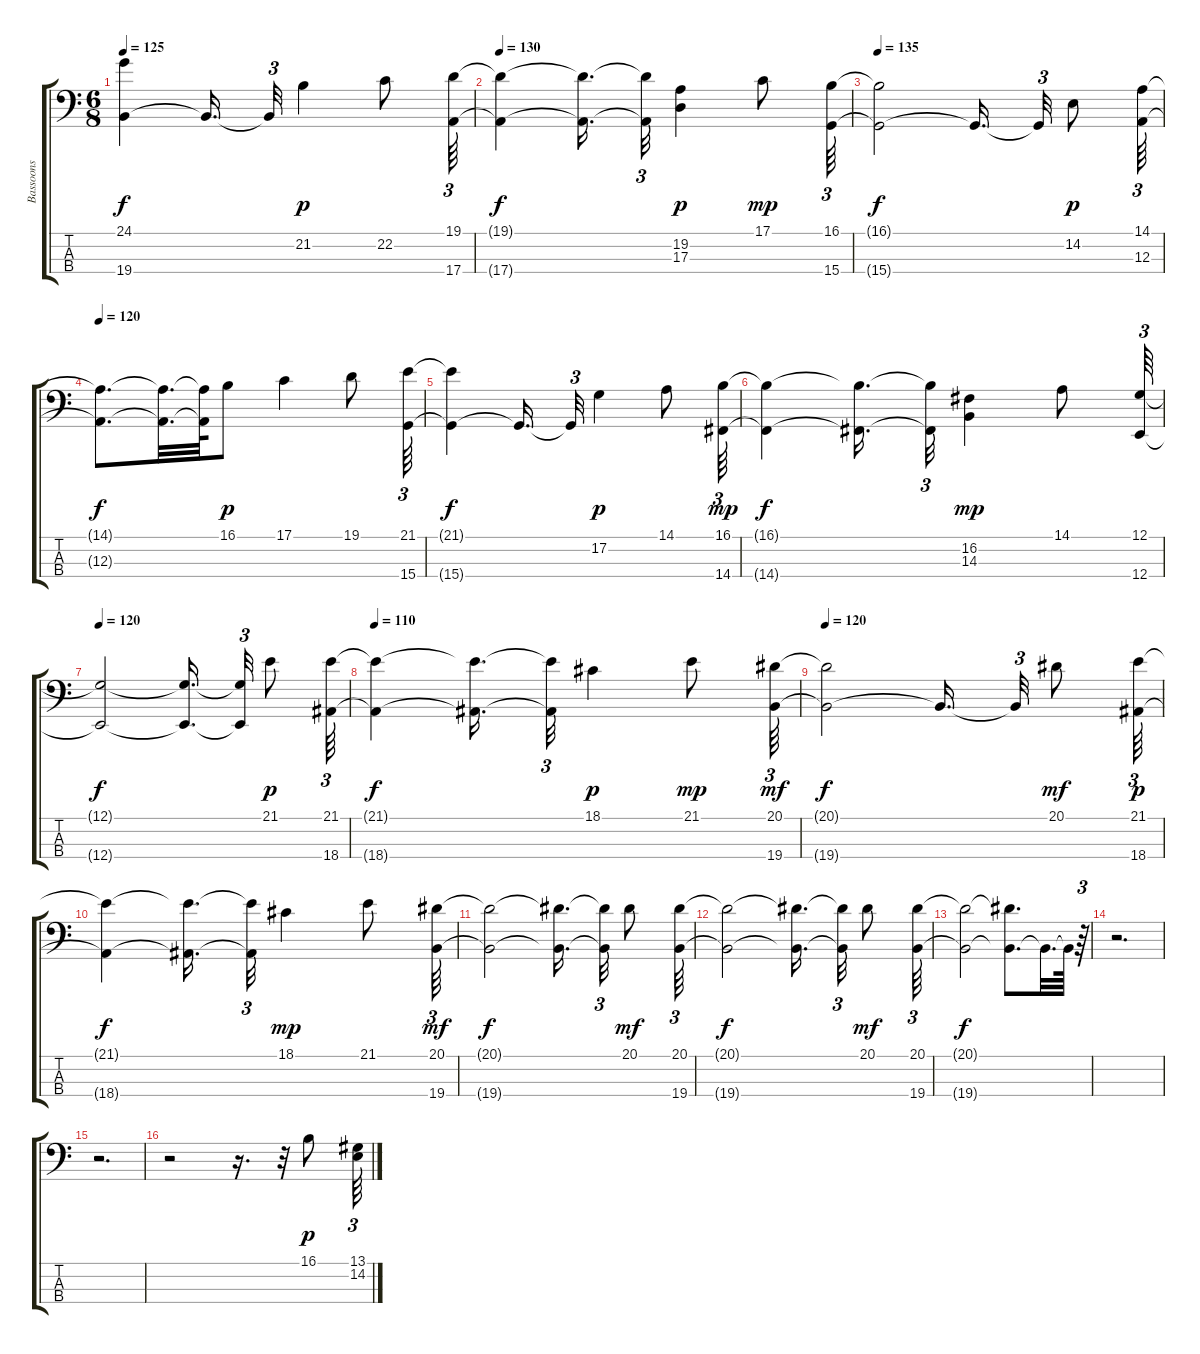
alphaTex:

\track ("Bassoons" "Bassoons") {instrument bassoon}
\staff {score tabs}
\tuning (G2 D2 A1 E1) {hide}
\ts (6 8)
\tempo 125
\clef f4
\ks c
(24.1{t} 19.4{t}).4{dy f} 19.4{t}.16{d} 19.4{t}.32{tu (3 2)} 21.2.4{dy p} 22.2.8 (19.1 17.4).64{tu (3 2)} |
\tempo 130
(19.1{t} 17.4{t}).4{dy f} (19.1{t} 17.4{t}).16{d} (19.1{t} 17.4{t}).32{tu (3 2)} (19.2 17.3).4{dy p} 17.1.8{dy mp} (16.1 15.4).64{tu (3 2)} |
\tempo 135
(16.1{t} 15.4{t}).2{dy f} 15.4{t}.16{d beam splitsecondary} 15.4{t}.32{tu (3 2)} 14.2.8{dy p} (14.1 12.3).64{tu (3 2)} |
\tempo 120
(14.1{t} 12.3{t}).8{d dy f} (14.1{t} 12.3{t}).32{d} (14.1{t} 12.3{t}).64 16.1.8{dy p} 17.1.4 19.1.8 (21.1 15.4).64{tu (3 2)} |
(21.1{t} 15.4{t}).4{dy f} 15.4{t}.16{d} 15.4{t}.32{tu (3 2)} 17.2.4{dy p} 14.1.8 (16.1 14.4).64{tu (3 2) dy mp} |
(16.1{t} 14.4{t}).4{dy f} (16.1{t} 14.4{t}).16{d} (16.1{t} 14.4{t}).32{tu (3 2)} (16.2 14.3).4{dy mp} 14.1.8 (12.1 12.4).64{tu (3 2)} |
\tempo 120
(12.1{t} 12.4{t}).2{dy f} (12.1{t} 12.4{t}).16{d beam splitsecondary} (12.1{t} 12.4{t}).32{tu (3 2)} 21.1.8{dy p} (21.1 18.4).64{tu (3 2)} |
\tempo 110
(21.1{t} 18.4{t}).4{dy f} (21.1{t} 18.4{t}).16{d} (21.1{t} 18.4{t}).32{tu (3 2)} 18.1.4{dy p} 21.1.8{dy mp} (20.1 19.4).64{tu (3 2) dy mf} |
\tempo 120
(20.1{t} 19.4{t}).2{dy f} 19.4{t}.16{d beam splitsecondary} 19.4{t}.32{tu (3 2)} 20.1.8{dy mf} (21.1 18.4).64{tu (3 2) dy p} |
(21.1{t} 18.4{t}).4{dy f} (21.1{t} 18.4{t}).16{d} (21.1{t} 18.4{t}).32{tu (3 2)} 18.1.4{dy mp} 21.1.8 (20.1 19.4).64{tu (3 2) dy mf} |
(20.1{t} 19.4{t}).2{dy f} (20.1{t} 19.4{t}).16{d beam splitsecondary} (20.1{t} 19.4{t}).32{tu (3 2)} 20.1.8{dy mf} (20.1 19.4).64{tu (3 2)} |
(20.1{t} 19.4{t}).2{dy f} (20.1{t} 19.4{t}).16{d beam splitsecondary} (20.1{t} 19.4{t}).32{tu (3 2)} 20.1.8{dy mf} (20.1 19.4).64{tu (3 2)} |
(20.1{t} 19.4{t}).2{dy f} (20.1{t} 19.4{t}).8{d} 19.4{t}.32{d} 19.4{t}.64 r.64{tu (3 2)} |
r.2{d} |
r.2{d} |
r.2 r.16{d} r.32{tu (3 2)} 16.1.8{dy p} (13.1 14.2).64{tu (3 2)}
